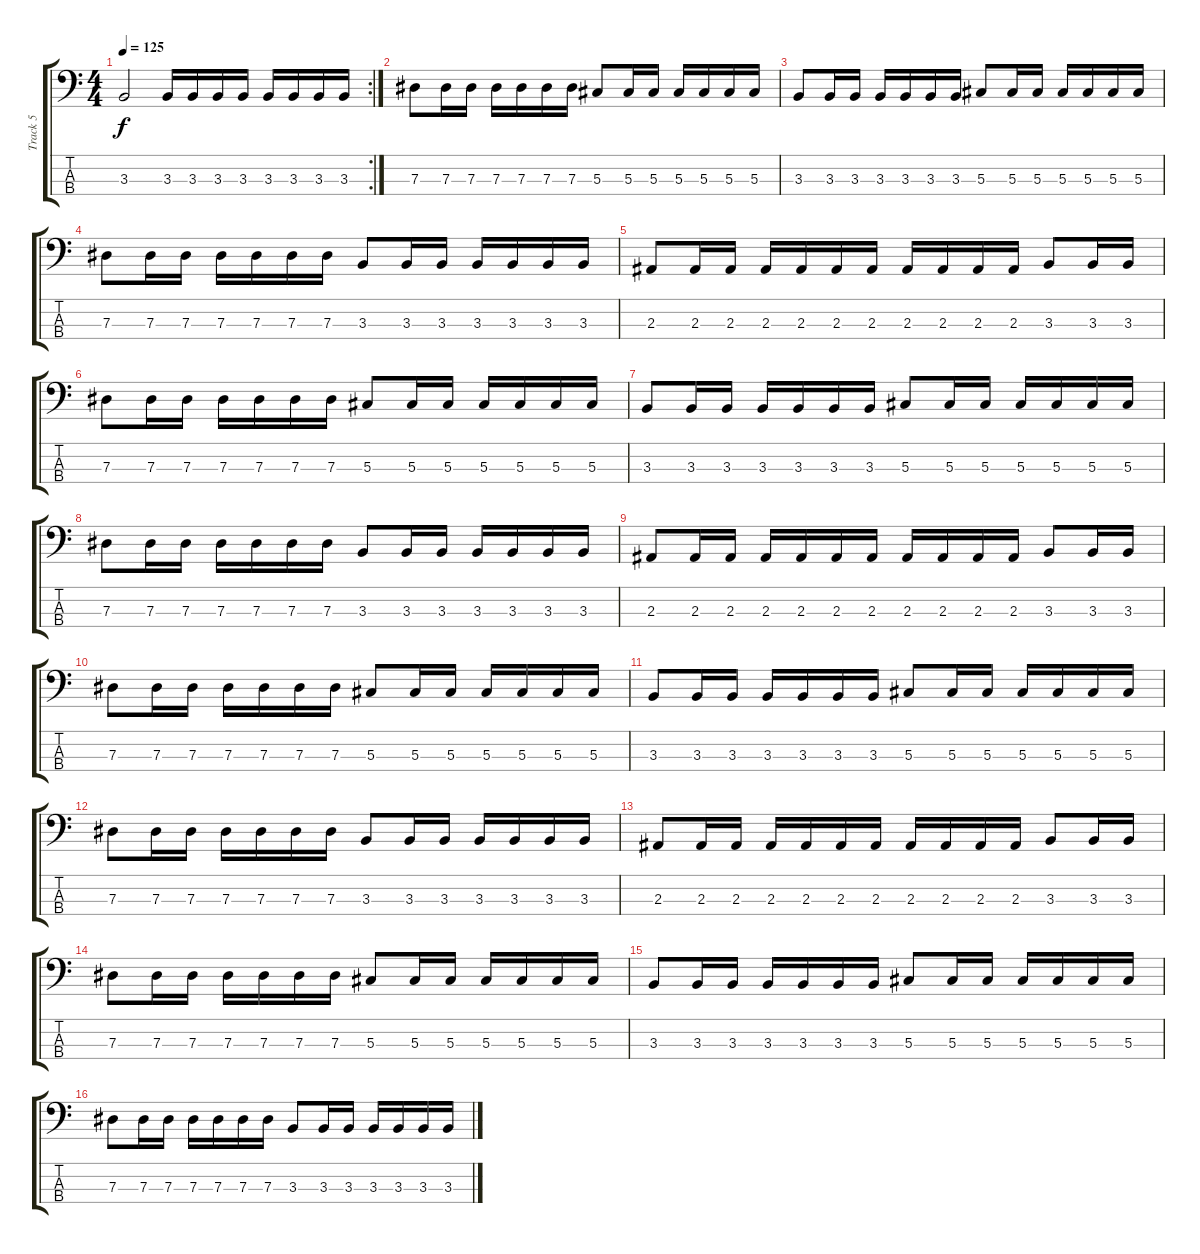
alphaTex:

\track ("Track 5" "Track 5") {instrument electricbassfinger}
\staff {score tabs}
\tuning (Gb2 Db2 Ab1 Eb1) {hide}
\rc 2
\ts (4 4)
\tempo 125
\clef f4
\ks c
3.3.2{dy f} 3.3.16 3.3.16 3.3.16 3.3.16 3.3.16 3.3.16 3.3.16 3.3.16 |
7.3.8 7.3.16 7.3.16 7.3.16 7.3.16 7.3.16 7.3.16 5.3.8 5.3.16 5.3.16 5.3.16 5.3.16 5.3.16 5.3.16 |
3.3.8 3.3.16 3.3.16 3.3.16 3.3.16 3.3.16 3.3.16 5.3.8 5.3.16 5.3.16 5.3.16 5.3.16 5.3.16 5.3.16 |
7.3.8 7.3.16 7.3.16 7.3.16 7.3.16 7.3.16 7.3.16 3.3.8 3.3.16 3.3.16 3.3.16 3.3.16 3.3.16 3.3.16 |
2.3.8 2.3.16 2.3.16 2.3.16 2.3.16 2.3.16 2.3.16 2.3.16 2.3.16 2.3.16 2.3.16 3.3.8 3.3.16 3.3.16 |
7.3.8 7.3.16 7.3.16 7.3.16 7.3.16 7.3.16 7.3.16 5.3.8 5.3.16 5.3.16 5.3.16 5.3.16 5.3.16 5.3.16 |
3.3.8 3.3.16 3.3.16 3.3.16 3.3.16 3.3.16 3.3.16 5.3.8 5.3.16 5.3.16 5.3.16 5.3.16 5.3.16 5.3.16 |
7.3.8 7.3.16 7.3.16 7.3.16 7.3.16 7.3.16 7.3.16 3.3.8 3.3.16 3.3.16 3.3.16 3.3.16 3.3.16 3.3.16 |
2.3.8 2.3.16 2.3.16 2.3.16 2.3.16 2.3.16 2.3.16 2.3.16 2.3.16 2.3.16 2.3.16 3.3.8 3.3.16 3.3.16 |
7.3.8 7.3.16 7.3.16 7.3.16 7.3.16 7.3.16 7.3.16 5.3.8 5.3.16 5.3.16 5.3.16 5.3.16 5.3.16 5.3.16 |
3.3.8 3.3.16 3.3.16 3.3.16 3.3.16 3.3.16 3.3.16 5.3.8 5.3.16 5.3.16 5.3.16 5.3.16 5.3.16 5.3.16 |
7.3.8 7.3.16 7.3.16 7.3.16 7.3.16 7.3.16 7.3.16 3.3.8 3.3.16 3.3.16 3.3.16 3.3.16 3.3.16 3.3.16 |
2.3.8 2.3.16 2.3.16 2.3.16 2.3.16 2.3.16 2.3.16 2.3.16 2.3.16 2.3.16 2.3.16 3.3.8 3.3.16 3.3.16 |
7.3.8 7.3.16 7.3.16 7.3.16 7.3.16 7.3.16 7.3.16 5.3.8 5.3.16 5.3.16 5.3.16 5.3.16 5.3.16 5.3.16 |
3.3.8 3.3.16 3.3.16 3.3.16 3.3.16 3.3.16 3.3.16 5.3.8 5.3.16 5.3.16 5.3.16 5.3.16 5.3.16 5.3.16 |
7.3.8 7.3.16 7.3.16 7.3.16 7.3.16 7.3.16 7.3.16 3.3.8 3.3.16 3.3.16 3.3.16 3.3.16 3.3.16 3.3.16
